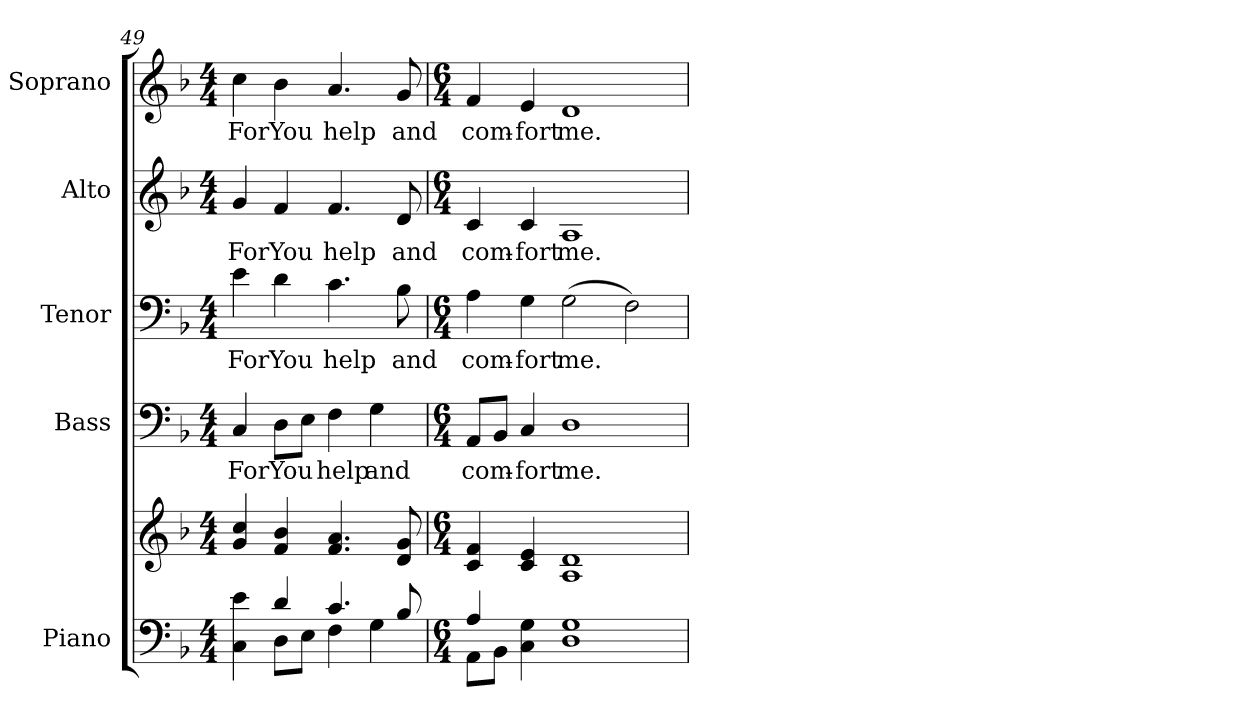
**kern	**kern	**kern	**text	**kern	**text	**kern	**text	**kern	**text
*part5	*part5	*part4	*part4	*part3	*part3	*part2	*part2	*part1	*part1
*staff6	*staff5	*staff4	*staff4	*staff3	*staff3	*staff2	*staff2	*staff1	*staff1
*I"Piano	*	*I"Bass	*	*I"Tenor	*	*I"Alto	*	*I"Soprano	*
*I'Pno.	*	*I'B.	*	*I'T.	*	*I'A.	*	*I'S.	*
!!LO:PB:g=z
*clefF4	*clefG2	*clefF4	*	*clefF4	*	*clefG2	*	*clefG2	*
*k[b-]	*k[b-]	*k[b-]	*	*k[b-]	*	*k[b-]	*	*k[b-]	*
*F:	*F:	*F:	*	*F:	*	*F:	*	*F:	*
*M4/4	*M4/4	*M4/4	*	*M4/4	*	*M4/4	*	*M4/4	*
=49	=49	=49	=49	=49	=49	=49	=49	=49	=49
*^	*	*	*	*	*	*	*	*	*
!	!	!	!	!LO:LY:b:color=#000000	!	!	!	!	!	!
!	!	!	!	!	!	!LO:LY:b:color=#000000	!	!	!	!
!	!	!	!	!	!	!	!	!LO:LY:b:color=#000000	!	!
!	!	!	!	!	!	!	!	!	!	!LO:LY:b:color=#000000
4Ci\ 4ei	4ryy	4gi/ 4cci	4Ci/	For	4ei\	For	4gi/	For	4cci\	For
!	!	!	!	!LO:LY:b:color=#000000	!	!	!	!	!	!
!	!	!	!	!	!	!LO:LY:b:color=#000000	!	!	!	!
!	!	!	!	!	!	!	!	!LO:LY:b:color=#000000	!	!
!	!	!	!	!	!	!	!	!	!	!LO:LY:b:color=#000000
4di/	8Di\L	4fi/ 4b-i	8Di\L	You	4di\	You	4fi/	You	4b-i\	You
.	8Ei\J	.	8Ei\J	.	.	.	.	.	.	.
!	!	!	!	!LO:LY:b:color=#000000	!	!	!	!	!	!
!	!	!	!	!	!	!LO:LY:b:color=#000000	!	!	!	!
!	!	!	!	!	!	!	!	!LO:LY:b:color=#000000	!	!
!	!	!	!	!	!	!	!	!	!	!LO:LY:b:color=#000000
4.ci/	4Fi\	4.fi/ 4.ai	4Fi\	help	4.ci\	help	4.fi/	help	4.ai/	help
!	!	!	!	!LO:LY:b:color=#000000	!	!	!	!	!	!
.	4Gi\	.	4Gi\	and	.	.	.	.	.	.
!	!	!	!	!	!	!LO:LY:b:color=#000000	!	!	!	!
!	!	!	!	!	!	!	!	!LO:LY:b:color=#000000	!	!
!	!	!	!	!	!	!	!	!	!	!LO:LY:b:color=#000000
8B-i/	.	8di/ 8gi	.	.	8B-i\	and	8di/	and	8gi/	and
=50	=50	=50	=50	=50	=50	=50	=50	=50	=50	=50
*M6/4	*	*M6/4	*M6/4	*	*M6/4	*	*M6/4	*	*M6/4	*
!	!	!	!	!LO:LY:b:color=#000000	!	!	!	!	!	!
!	!	!	!	!	!	!LO:LY:b:color=#000000	!	!	!	!
!	!	!	!	!	!	!	!	!LO:LY:b:color=#000000	!	!
!	!	!	!	!	!	!	!	!	!	!LO:LY:b:color=#000000
4Ai/	8AAi\L	4ci/ 4fi	8AAi/L	com-	4Ai\	com-	4ci/	com-	4fi/	com-
.	8BB-i\J	.	8BB-i/J	.	.	.	.	.	.	.
!	!	!	!	!LO:LY:b:color=#000000	!	!	!	!	!	!
!	!	!	!	!	!	!LO:LY:b:color=#000000	!	!	!	!
!	!	!	!	!	!	!	!	!LO:LY:b:color=#000000	!	!
!	!	!	!	!	!	!	!	!	!	!LO:LY:b:color=#000000
4Ci\ 4Gi	4ryy	4ci/ 4ei	4Ci/	-fort	4Gi\	-fort	4ci/	-fort	4ei/	-fort
!	!	!	!	!LO:LY:b:color=#000000	!	!	!	!	!	!
!	!	!	!	!	!	!LO:LY:b:color=#000000	!	!	!	!
!	!	!	!	!	!	!	!	!LO:LY:b:color=#000000	!	!
!	!	!	!	!	!	!	!	!	!	!LO:LY:b:color=#000000
1Gi	1Di	1Ai 1di	1Di	me.	(2Gi\	me.	1Ai	me.	1di	me.
.	.	.	.	.	2Fi\)	.	.	.	.	.
*v	*v	*	*	*	*	*	*	*	*	*
=	=	=	=	=	=	=	=	=	=
*-	*-	*-	*-	*-	*-	*-	*-	*-	*-
